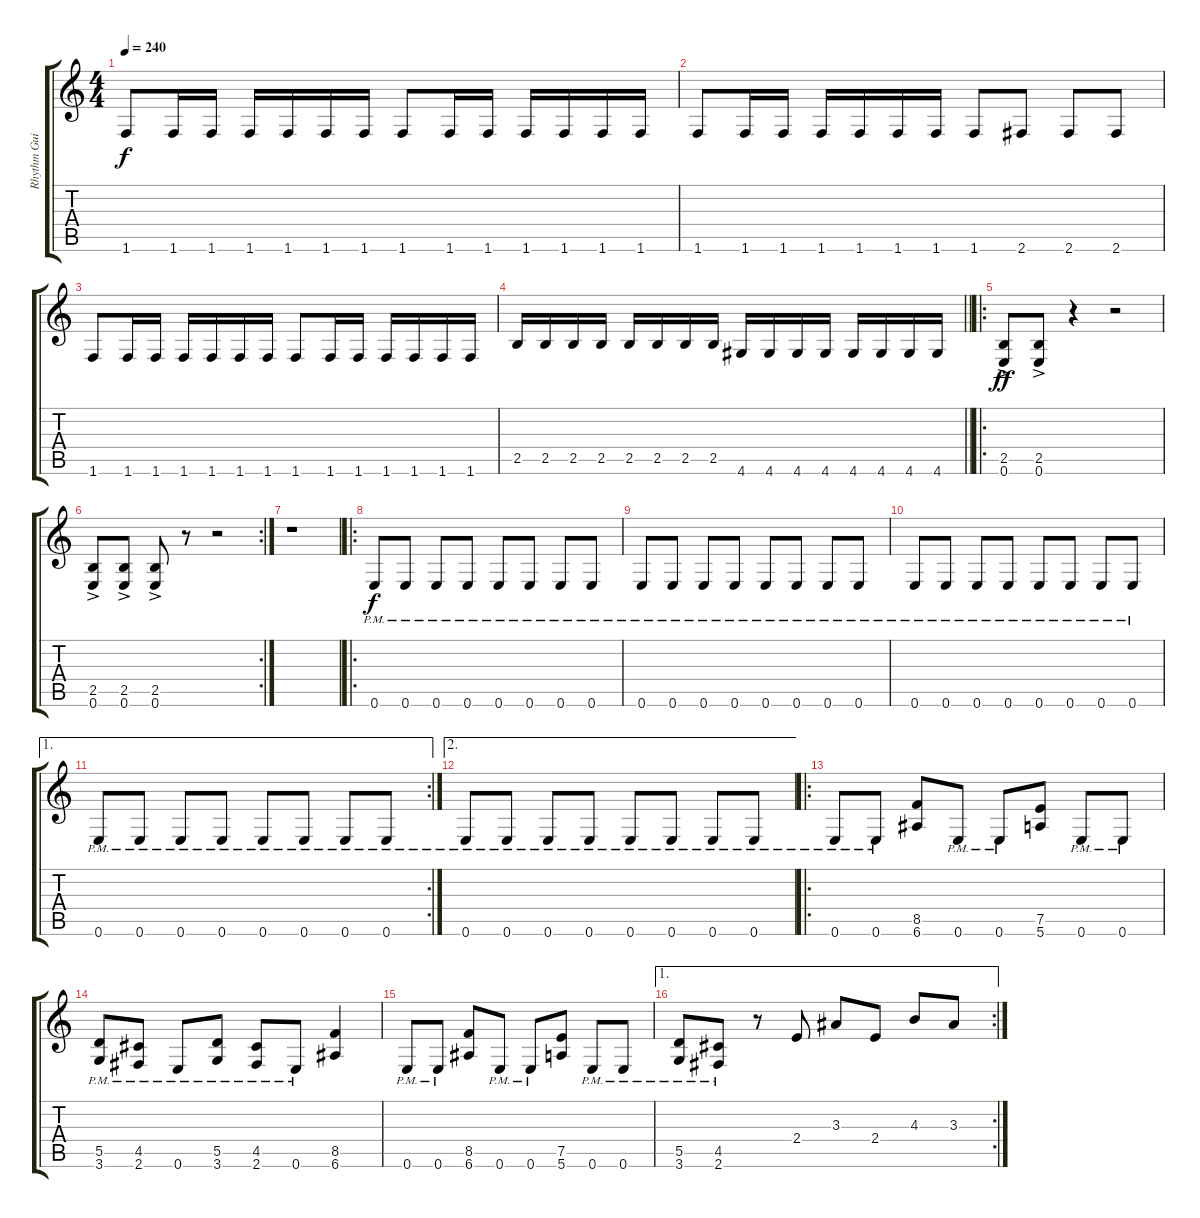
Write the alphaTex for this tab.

\track ("Rhythm Guitar 2" "Rhythm Gui") {instrument distortionguitar}
\staff {score tabs}
\tuning (E4 B3 G3 D3 A2 E2) {hide}
\ts (4 4)
\tempo 240
\clef g2
\ks c
1.6.8{dy f} 1.6.16 1.6.16 1.6.16 1.6.16 1.6.16 1.6.16 1.6.8 1.6.16 1.6.16 1.6.16 1.6.16 1.6.16 1.6.16 |
1.6.8 1.6.16 1.6.16 1.6.16 1.6.16 1.6.16 1.6.16 1.6.8 2.6.8 2.6.8 2.6.8 |
1.6.8 1.6.16 1.6.16 1.6.16 1.6.16 1.6.16 1.6.16 1.6.8 1.6.16 1.6.16 1.6.16 1.6.16 1.6.16 1.6.16 |
\barLineRight lightlight
2.5.16 2.5.16 2.5.16 2.5.16 2.5.16 2.5.16 2.5.16 2.5.16 4.6.16 4.6.16 4.6.16 4.6.16 4.6.16 4.6.16 4.6.16 4.6.16 |
\ro
(2.5{ac} 0.6{ac}).8{dy ff} (2.5{ac} 0.6{ac}).8 r.4 r.2 |
\rc 2
(2.5{ac} 0.6{ac}).8 (2.5{ac} 0.6{ac}).8 (2.5{ac} 0.6{ac}).8 r.8 r.2 |
r.1 |
\ro
0.6{pm}.8{dy f} 0.6{pm}.8 0.6{pm}.8 0.6{pm}.8 0.6{pm}.8 0.6{pm}.8 0.6{pm}.8 0.6{pm}.8 |
0.6{pm}.8 0.6{pm}.8 0.6{pm}.8 0.6{pm}.8 0.6{pm}.8 0.6{pm}.8 0.6{pm}.8 0.6{pm}.8 |
0.6{pm}.8 0.6{pm}.8 0.6{pm}.8 0.6{pm}.8 0.6{pm}.8 0.6{pm}.8 0.6{pm}.8 0.6{pm}.8 |
\ae 1
\rc 2
0.6{pm}.8 0.6{pm}.8 0.6{pm}.8 0.6{pm}.8 0.6{pm}.8 0.6{pm}.8 0.6{pm}.8 0.6{pm}.8 |
\ae 2
0.6{pm}.8 0.6{pm}.8 0.6{pm}.8 0.6{pm}.8 0.6{pm}.8 0.6{pm}.8 0.6{pm}.8 0.6{pm}.8 |
\ro
0.6{pm}.8 0.6{pm}.8 (8.5 6.6).8 0.6{pm}.8 0.6{pm}.8 (7.5 5.6).8 0.6{pm}.8 0.6{pm}.8 |
(5.5{pm} 3.6{pm}).8 (4.5{pm} 2.6{pm}).8 0.6{pm}.8 (5.5{pm} 3.6{pm}).8 (4.5{pm} 2.6{pm}).8 0.6{pm}.8 (8.5 6.6).4 |
0.6{pm}.8 0.6{pm}.8 (8.5 6.6).8 0.6{pm}.8 0.6{pm}.8 (7.5 5.6).8 0.6{pm}.8 0.6{pm}.8 |
\ae 1
\rc 2
(5.5{pm} 3.6{pm}).8 (4.5{pm} 2.6{pm}).8 r.8 2.4.8 3.3.8 2.4.8 4.3.8 3.3.8
